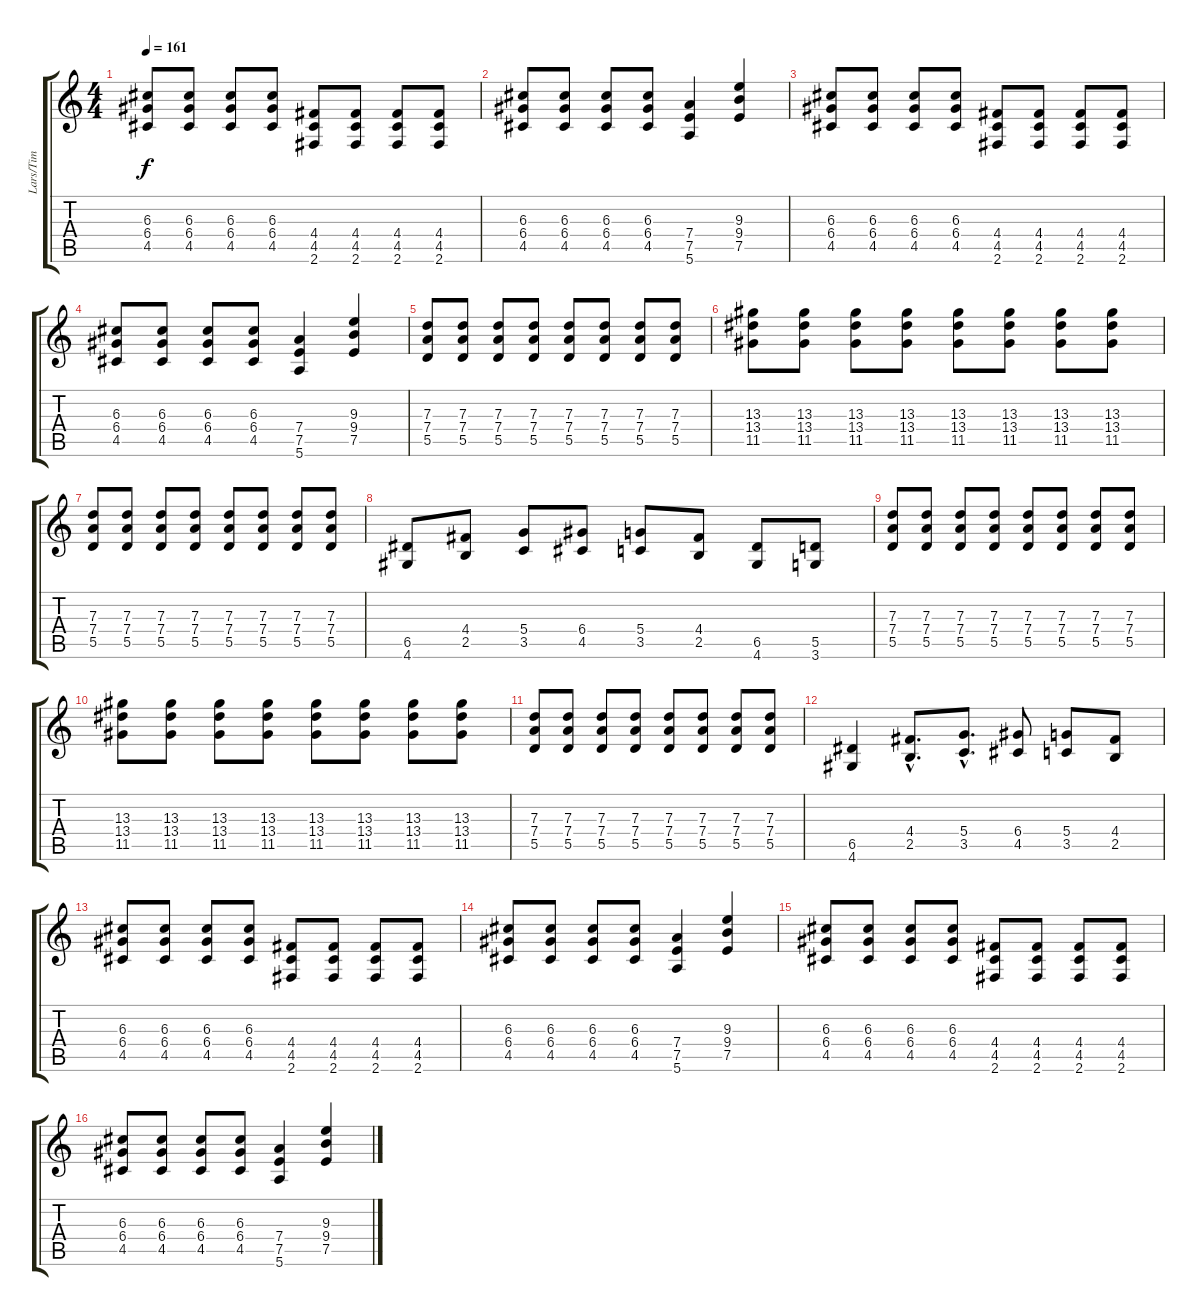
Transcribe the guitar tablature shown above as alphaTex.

\track ("Lars/Tim" "Lars/Tim") {instrument distortionguitar}
\staff {score tabs}
\tuning (E4 B3 G3 D3 A2 E2) {hide}
\ts (4 4)
\tempo 161
\clef g2
\ks c
(6.3 6.4 4.5).8{dy f} (6.3 6.4 4.5).8 (6.3 6.4 4.5).8 (6.3 6.4 4.5).8 (4.4 4.5 2.6).8 (4.4 4.5 2.6).8 (4.4 4.5 2.6).8 (4.4 4.5 2.6).8 |
(6.3 6.4 4.5).8 (6.3 6.4 4.5).8 (6.3 6.4 4.5).8 (6.3 6.4 4.5).8 (7.4 7.5 5.6).4 (9.3 9.4 7.5).4 |
(6.3 6.4 4.5).8 (6.3 6.4 4.5).8 (6.3 6.4 4.5).8 (6.3 6.4 4.5).8 (4.4 4.5 2.6).8 (4.4 4.5 2.6).8 (4.4 4.5 2.6).8 (4.4 4.5 2.6).8 |
(6.3 6.4 4.5).8 (6.3 6.4 4.5).8 (6.3 6.4 4.5).8 (6.3 6.4 4.5).8 (7.4 7.5 5.6).4 (9.3 9.4 7.5).4 |
(7.3 7.4 5.5).8 (7.3 7.4 5.5).8 (7.3 7.4 5.5).8 (7.3 7.4 5.5).8 (7.3 7.4 5.5).8 (7.3 7.4 5.5).8 (7.3 7.4 5.5).8 (7.3 7.4 5.5).8 |
(13.3 13.4 11.5).8 (13.3 13.4 11.5).8 (13.3 13.4 11.5).8 (13.3 13.4 11.5).8 (13.3 13.4 11.5).8 (13.3 13.4 11.5).8 (13.3 13.4 11.5).8 (13.3 13.4 11.5).8 |
(7.3 7.4 5.5).8 (7.3 7.4 5.5).8 (7.3 7.4 5.5).8 (7.3 7.4 5.5).8 (7.3 7.4 5.5).8 (7.3 7.4 5.5).8 (7.3 7.4 5.5).8 (7.3 7.4 5.5).8 |
(6.5 4.6).8 (4.4 2.5).8 (5.4 3.5).8 (6.4 4.5).8 (5.4 3.5).8 (4.4 2.5).8 (6.5 4.6).8 (5.5 3.6).8 |
(7.3 7.4 5.5).8 (7.3 7.4 5.5).8 (7.3 7.4 5.5).8 (7.3 7.4 5.5).8 (7.3 7.4 5.5).8 (7.3 7.4 5.5).8 (7.3 7.4 5.5).8 (7.3 7.4 5.5).8 |
(13.3 13.4 11.5).8 (13.3 13.4 11.5).8 (13.3 13.4 11.5).8 (13.3 13.4 11.5).8 (13.3 13.4 11.5).8 (13.3 13.4 11.5).8 (13.3 13.4 11.5).8 (13.3 13.4 11.5).8 |
(7.3 7.4 5.5).8 (7.3 7.4 5.5).8 (7.3 7.4 5.5).8 (7.3 7.4 5.5).8 (7.3 7.4 5.5).8 (7.3 7.4 5.5).8 (7.3 7.4 5.5).8 (7.3 7.4 5.5).8 |
(6.5 4.6).4 (4.4{hac} 2.5{hac}).8{d} (5.4{hac} 3.5{hac}).8{d} (6.4 4.5).8 (5.4 3.5).8 (4.4 2.5).8 |
(6.3 6.4 4.5).8 (6.3 6.4 4.5).8 (6.3 6.4 4.5).8 (6.3 6.4 4.5).8 (4.4 4.5 2.6).8 (4.4 4.5 2.6).8 (4.4 4.5 2.6).8 (4.4 4.5 2.6).8 |
(6.3 6.4 4.5).8 (6.3 6.4 4.5).8 (6.3 6.4 4.5).8 (6.3 6.4 4.5).8 (7.4 7.5 5.6).4 (9.3 9.4 7.5).4 |
(6.3 6.4 4.5).8 (6.3 6.4 4.5).8 (6.3 6.4 4.5).8 (6.3 6.4 4.5).8 (4.4 4.5 2.6).8 (4.4 4.5 2.6).8 (4.4 4.5 2.6).8 (4.4 4.5 2.6).8 |
(6.3 6.4 4.5).8 (6.3 6.4 4.5).8 (6.3 6.4 4.5).8 (6.3 6.4 4.5).8 (7.4 7.5 5.6).4 (9.3 9.4 7.5).4
